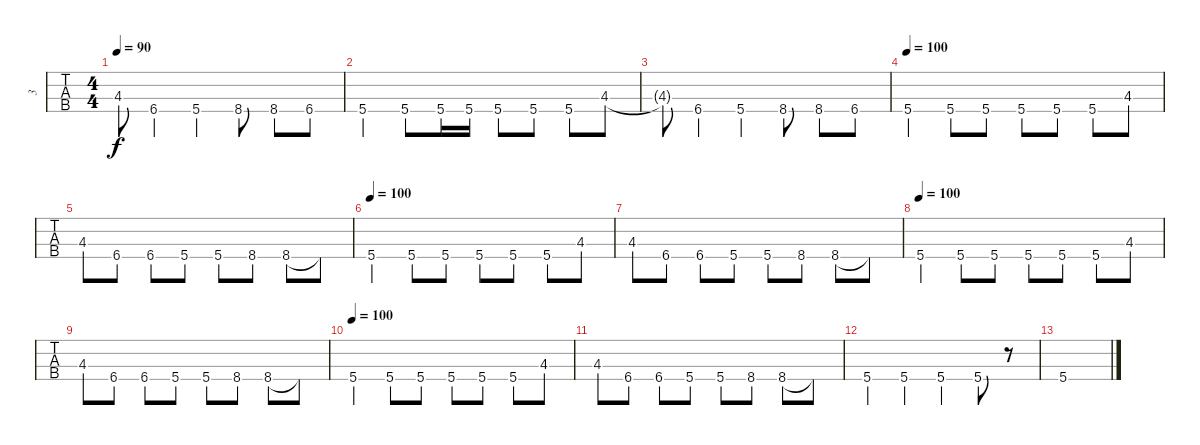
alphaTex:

\track ("3" "3") {instrument electricbasspick}
\staff {tabs}
\tuning (F2 C2 G1 C1) {hide}
\ts (4 4)
\tempo 90
\clef f4
\ks c
4.3{t}.8{dy f} 6.4.4 5.4.4 8.4.8 8.4.8 6.4.8 |
5.4.4 5.4.8 5.4.16 5.4.16 5.4.8 5.4.8 5.4.8 4.3.8 |
4.3{t}.8 6.4.4 5.4.4 8.4.8 8.4.8 6.4.8 |
\tempo 100
5.4.4 5.4.8 5.4.8 5.4.8 5.4.8 5.4.8 4.3.8 |
4.3.8 6.4.8 6.4.8 5.4.8 5.4.8 8.4.8 8.4.8 8.4{t}.8 |
\tempo 100
5.4.4 5.4.8 5.4.8 5.4.8 5.4.8 5.4.8 4.3.8 |
4.3.8 6.4.8 6.4.8 5.4.8 5.4.8 8.4.8 8.4.8 8.4{t}.8 |
\tempo 100
5.4.4 5.4.8 5.4.8 5.4.8 5.4.8 5.4.8 4.3.8 |
4.3.8 6.4.8 6.4.8 5.4.8 5.4.8 8.4.8 8.4.8 8.4{t}.8 |
\tempo 100
5.4.4 5.4.8 5.4.8 5.4.8 5.4.8 5.4.8 4.3.8 |
4.3.8 6.4.8 6.4.8 5.4.8 5.4.8 8.4.8 8.4.8 8.4{t}.8 |
5.4.4 5.4.4 5.4.4 5.4.8 r.8 |
5.4.1
